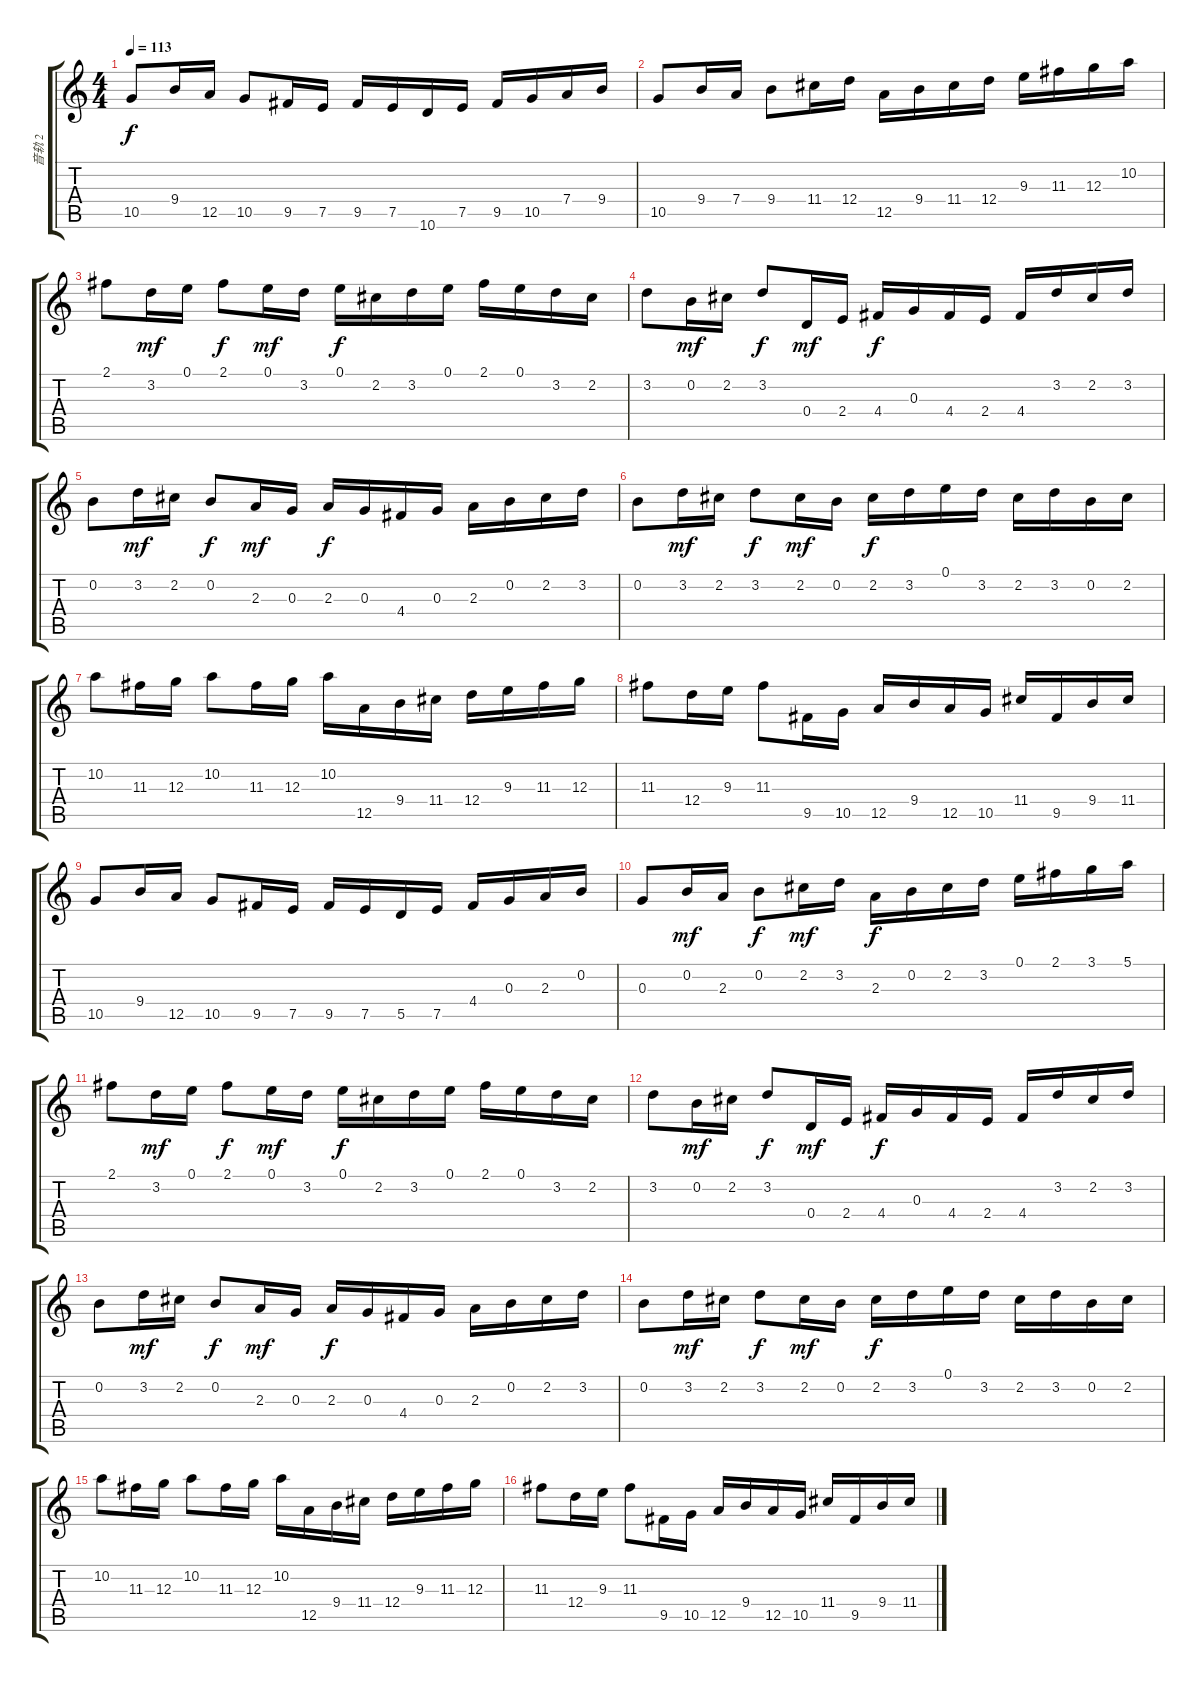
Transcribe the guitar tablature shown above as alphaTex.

\track ("音轨 2" "音轨 2") {instrument acousticguitarsteel}
\staff {score tabs}
\tuning (E4 B3 G3 D3 A2 E2) {hide}
\ts (4 4)
\tempo 113
\clef g2
\ks c
10.5.8{dy f} 9.4.16 12.5.16 10.5.8 9.5.16 7.5.16 9.5.16 7.5.16 10.6.16 7.5.16 9.5.16 10.5.16 7.4.16 9.4.16 |
10.5.8 9.4.16 7.4.16 9.4.8 11.4.16 12.4.16 12.5.16 9.4.16 11.4.16 12.4.16 9.3.16 11.3.16 12.3.16 10.2.16 |
2.1.8 3.2.16{dy mf} 0.1.16 2.1.8{dy f} 0.1.16{dy mf} 3.2.16 0.1.16{dy f} 2.2.16 3.2.16 0.1.16 2.1.16 0.1.16 3.2.16 2.2.16 |
3.2.8 0.2.16{dy mf} 2.2.16 3.2.8{dy f} 0.4.16{dy mf} 2.4.16 4.4.16{dy f} 0.3.16 4.4.16 2.4.16 4.4.16 3.2.16 2.2.16 3.2.16 |
0.2.8 3.2.16{dy mf} 2.2.16 0.2.8{dy f} 2.3.16{dy mf} 0.3.16 2.3.16{dy f} 0.3.16 4.4.16 0.3.16 2.3.16 0.2.16 2.2.16 3.2.16 |
0.2.8 3.2.16{dy mf} 2.2.16 3.2.8{dy f} 2.2.16{dy mf} 0.2.16 2.2.16{dy f} 3.2.16 0.1.16 3.2.16 2.2.16 3.2.16 0.2.16 2.2.16 |
10.2.8 11.3.16 12.3.16 10.2.8 11.3.16 12.3.16 10.2.16 12.5.16 9.4.16 11.4.16 12.4.16 9.3.16 11.3.16 12.3.16 |
11.3.8 12.4.16 9.3.16 11.3.8 9.5.16 10.5.16 12.5.16 9.4.16 12.5.16 10.5.16 11.4.16 9.5.16 9.4.16 11.4.16 |
10.5.8 9.4.16 12.5.16 10.5.8 9.5.16 7.5.16 9.5.16 7.5.16 5.5.16 7.5.16 4.4.16 0.3.16 2.3.16 0.2.16 |
0.3.8 0.2.16{dy mf} 2.3.16 0.2.8{dy f} 2.2.16{dy mf} 3.2.16 2.3.16{dy f} 0.2.16 2.2.16 3.2.16 0.1.16 2.1.16 3.1.16 5.1.16 |
2.1.8 3.2.16{dy mf} 0.1.16 2.1.8{dy f} 0.1.16{dy mf} 3.2.16 0.1.16{dy f} 2.2.16 3.2.16 0.1.16 2.1.16 0.1.16 3.2.16 2.2.16 |
3.2.8 0.2.16{dy mf} 2.2.16 3.2.8{dy f} 0.4.16{dy mf} 2.4.16 4.4.16{dy f} 0.3.16 4.4.16 2.4.16 4.4.16 3.2.16 2.2.16 3.2.16 |
0.2.8 3.2.16{dy mf} 2.2.16 0.2.8{dy f} 2.3.16{dy mf} 0.3.16 2.3.16{dy f} 0.3.16 4.4.16 0.3.16 2.3.16 0.2.16 2.2.16 3.2.16 |
0.2.8 3.2.16{dy mf} 2.2.16 3.2.8{dy f} 2.2.16{dy mf} 0.2.16 2.2.16{dy f} 3.2.16 0.1.16 3.2.16 2.2.16 3.2.16 0.2.16 2.2.16 |
10.2.8 11.3.16 12.3.16 10.2.8 11.3.16 12.3.16 10.2.16 12.5.16 9.4.16 11.4.16 12.4.16 9.3.16 11.3.16 12.3.16 |
11.3.8 12.4.16 9.3.16 11.3.8 9.5.16 10.5.16 12.5.16 9.4.16 12.5.16 10.5.16 11.4.16 9.5.16 9.4.16 11.4.16
